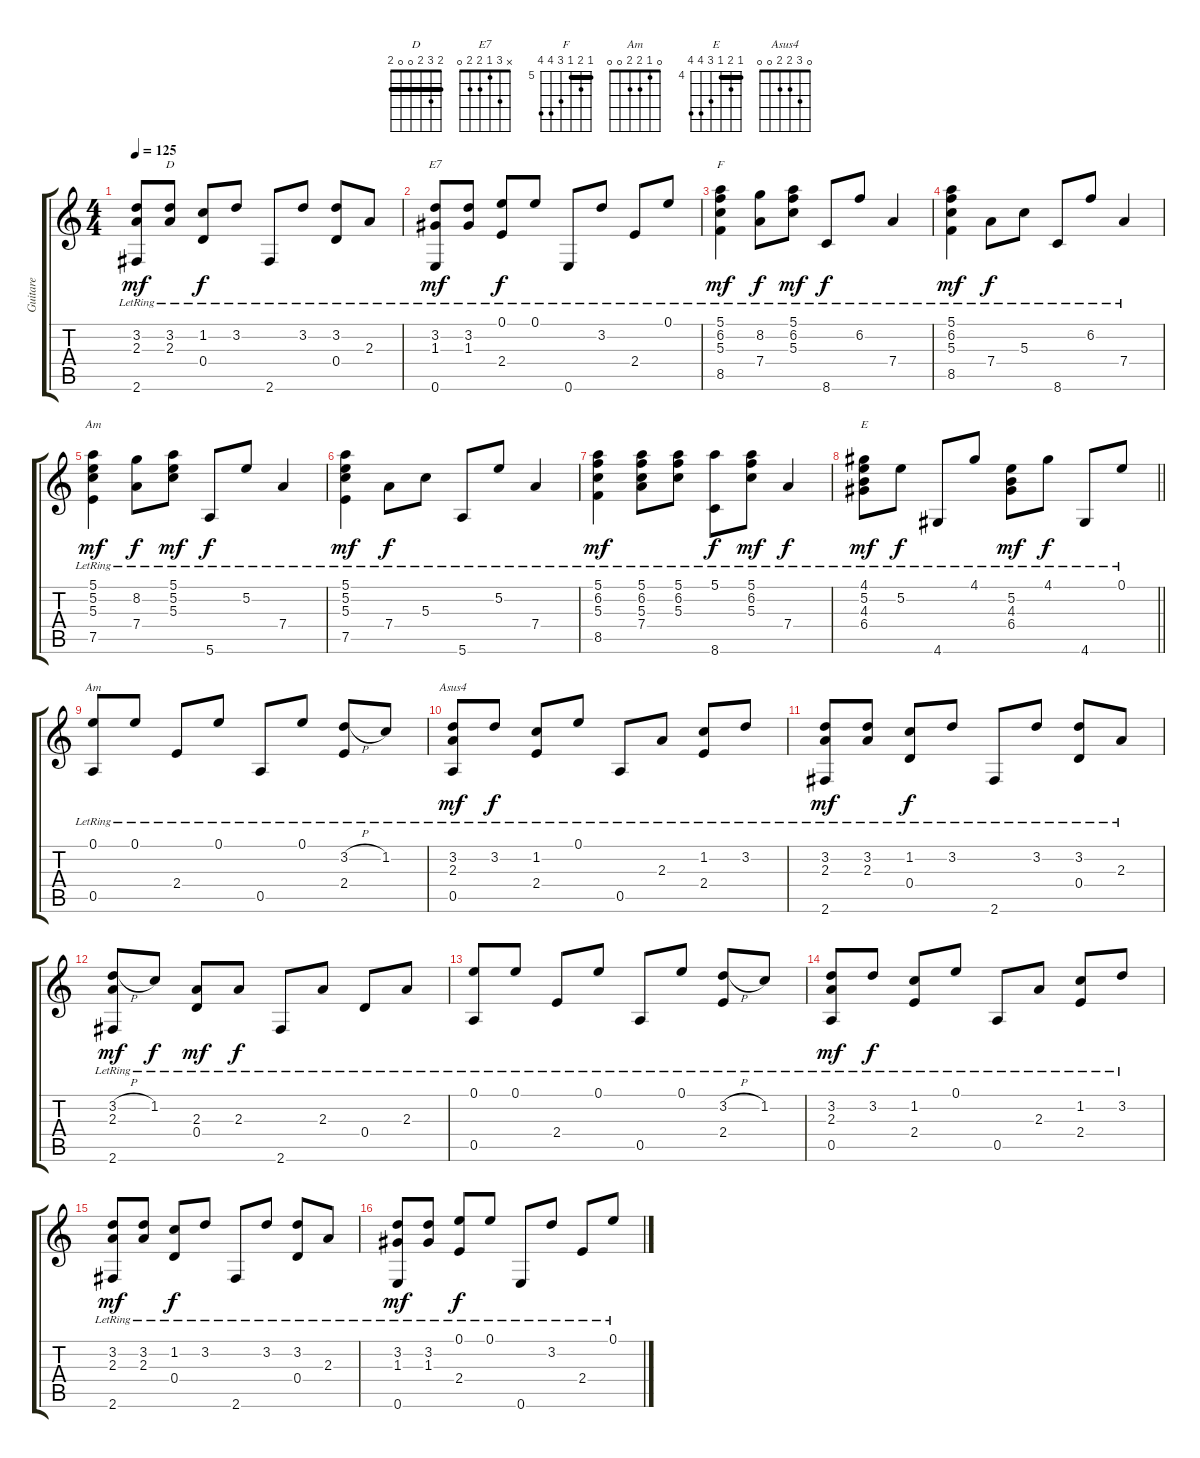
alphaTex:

\track ("Guitare" "Guitare") {instrument acousticguitarsteel}
\staff {score tabs}
\tuning (E4 B3 G3 D3 A2 E2) {hide}
\chord ("D" 2 3 2 0 0 2) {barre 2}
\chord ("E7" x 3 1 2 2 0)
\chord ("F" 5 6 5 7 8 8) {firstfret 5 barre 5}
\chord ("Am" 5 5 5 7 7 5) {firstfret 5 barre 5}
\chord ("E" 4 5 4 6 7 7) {firstfret 4 barre 4}
\chord ("Am" 0 1 2 2 0 0)
\chord ("Asus4" 0 3 2 2 0 0)
\ts (4 4)
\tempo 125
\clef g2
\ks c
(3.2{lr} 2.3{lr} 2.6{lr}).8{dy mf} (3.2{lr} 2.3{lr}).8{ch "D"} (1.2{lr} 0.4{lr}).8{dy f} 3.2{lr}.8 2.6{lr}.8 3.2{lr}.8 (3.2{lr} 0.4{lr}).8 2.3{lr}.8 |
(3.2{lr} 1.3{lr} 0.6{lr}).8{ch "E7" dy mf} (3.2{lr} 1.3{lr}).8 (0.1{lr} 2.4{lr}).8{dy f} 0.1{lr}.8 0.6{lr}.8 3.2{lr}.8 2.4{lr}.8 0.1{lr}.8 |
(5.1{lr} 6.2{lr} 5.3{lr} 8.5{lr}).4{ch "F" dy mf} (8.2{lr} 7.4{lr}).8{dy f} (5.1{lr} 6.2{lr} 5.3{lr}).8{dy mf} 8.6{lr}.8{dy f} 6.2{lr}.8 7.4{lr}.4 |
(5.1{lr} 6.2{lr} 5.3{lr} 8.5{lr}).4{dy mf} 7.4{lr}.8{dy f} 5.3{lr}.8 8.6{lr}.8 6.2{lr}.8 7.4{lr}.4 |
(5.1{lr} 5.2{lr} 5.3{lr} 7.5{lr}).4{ch "Am" dy mf} (8.2{lr} 7.4{lr}).8{dy f} (5.1{lr} 5.2{lr} 5.3{lr}).8{dy mf} 5.6{lr}.8{dy f} 5.2{lr}.8 7.4{lr}.4 |
(5.1{lr} 5.2{lr} 5.3{lr} 7.5{lr}).4{dy mf} 7.4{lr}.8{dy f} 5.3{lr}.8 5.6{lr}.8 5.2{lr}.8 7.4{lr}.4 |
(5.1{lr} 6.2{lr} 5.3{lr} 8.5{lr}).4{dy mf} (5.1{lr} 6.2{lr} 5.3{lr} 7.4{lr}).8 (5.1{lr} 6.2{lr} 5.3{lr}).8 (5.1{lr} 8.6{lr}).8{dy f} (5.1{lr} 6.2{lr} 5.3{lr}).8{dy mf} 7.4{lr}.4{dy f} |
\barLineRight lightlight
(4.1{lr} 5.2{lr} 4.3{lr} 6.4{lr}).8{ch "E" dy mf} 5.2{lr}.8{dy f} 4.6{lr}.8 4.1{lr}.8 (5.2{lr} 4.3{lr} 6.4{lr}).8{dy mf} 4.1{lr}.8{dy f} 4.6{lr}.8 0.1{lr}.8 |
(0.1{lr} 0.5{lr}).8{ch "Am"} 0.1{lr}.8 2.4{lr}.8 0.1{lr}.8 0.5{lr}.8 0.1{lr}.8 (3.2{h} 2.4{lr}).8 1.2{lr}.8 |
(3.2{lr} 2.3{lr} 0.5{lr}).8{ch "Asus4" dy mf} 3.2{lr}.8{dy f} (1.2{lr} 2.4{lr}).8 0.1{lr}.8 0.5{lr}.8 2.3{lr}.8 (1.2{lr} 2.4{lr}).8 3.2{lr}.8 |
(3.2{lr} 2.3{lr} 2.6{lr}).8{dy mf} (3.2{lr} 2.3{lr}).8 (1.2{lr} 0.4{lr}).8{dy f} 3.2{lr}.8 2.6{lr}.8 3.2{lr}.8 (3.2{lr} 0.4{lr}).8 2.3{lr}.8 |
(3.2{h} 2.3{lr} 2.6{lr}).8{dy mf} 1.2{lr}.8{dy f} (2.3{lr} 0.4{lr}).8{dy mf} 2.3{lr}.8{dy f} 2.6{lr}.8 2.3{lr}.8 0.4{lr}.8 2.3{lr}.8 |
(0.1{lr} 0.5{lr}).8 0.1{lr}.8 2.4{lr}.8 0.1{lr}.8 0.5{lr}.8 0.1{lr}.8 (3.2{h} 2.4{lr}).8 1.2{lr}.8 |
(3.2{lr} 2.3{lr} 0.5{lr}).8{dy mf} 3.2{lr}.8{dy f} (1.2{lr} 2.4{lr}).8 0.1{lr}.8 0.5{lr}.8 2.3{lr}.8 (1.2{lr} 2.4{lr}).8 3.2{lr}.8 |
(3.2{lr} 2.3{lr} 2.6{lr}).8{dy mf} (3.2{lr} 2.3{lr}).8 (1.2{lr} 0.4{lr}).8{dy f} 3.2{lr}.8 2.6{lr}.8 3.2{lr}.8 (3.2{lr} 0.4{lr}).8 2.3{lr}.8 |
(3.2{lr} 1.3{lr} 0.6{lr}).8{dy mf} (3.2{lr} 1.3{lr}).8 (0.1{lr} 2.4{lr}).8{dy f} 0.1{lr}.8 0.6{lr}.8 3.2{lr}.8 2.4{lr}.8 0.1{lr}.8
